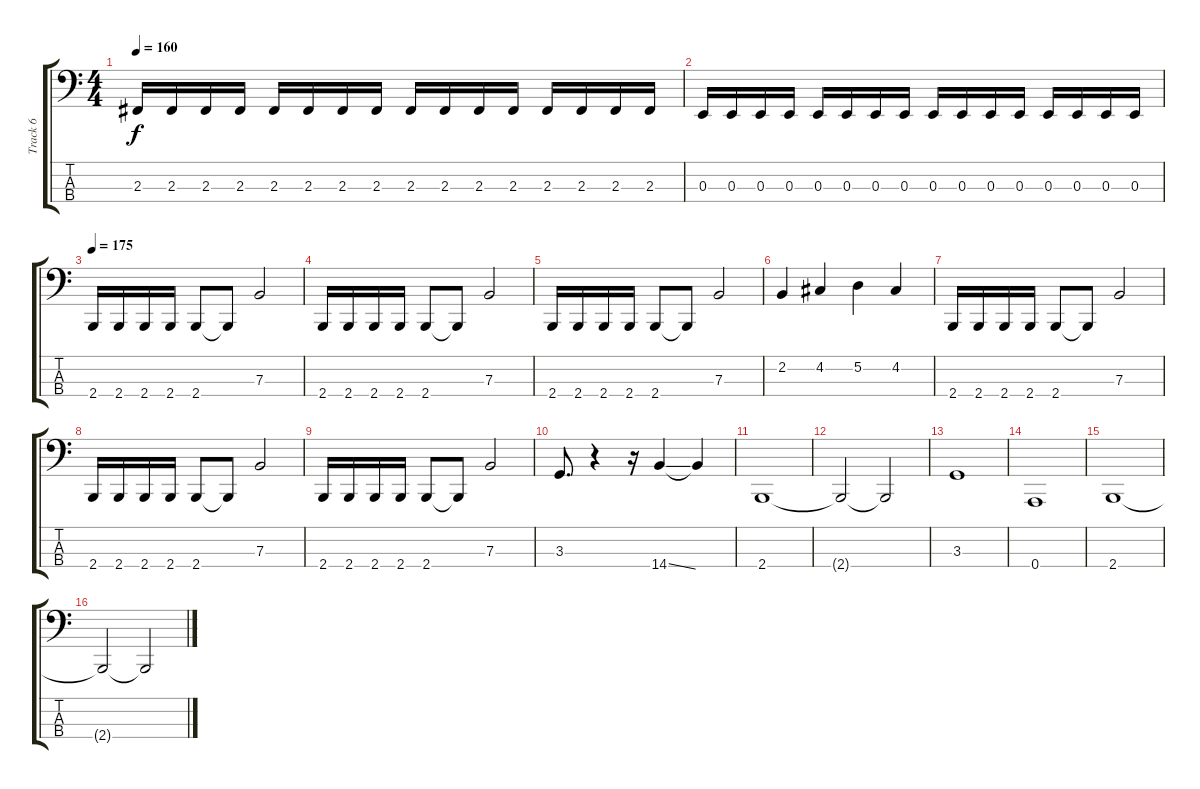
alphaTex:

\track ("Track 6" "Track 6") {instrument electricbasspick}
\staff {score tabs}
\tuning (D2 A1 E1 A0) {hide}
\ts (4 4)
\tempo 160
\clef f4
\ks c
2.3.16{dy f} 2.3.16 2.3.16 2.3.16 2.3.16 2.3.16 2.3.16 2.3.16 2.3.16 2.3.16 2.3.16 2.3.16 2.3.16 2.3.16 2.3.16 2.3.16 |
0.3.16 0.3.16 0.3.16 0.3.16 0.3.16 0.3.16 0.3.16 0.3.16 0.3.16 0.3.16 0.3.16 0.3.16 0.3.16 0.3.16 0.3.16 0.3.16 |
\tempo 175
2.4.16 2.4.16 2.4.16 2.4.16 2.4.8 2.4{t}.8 7.3.2 |
2.4.16 2.4.16 2.4.16 2.4.16 2.4.8 2.4{t}.8 7.3.2 |
2.4.16 2.4.16 2.4.16 2.4.16 2.4.8 2.4{t}.8 7.3.2 |
2.2.4 4.2.4 5.2.4 4.2.4 |
2.4.16 2.4.16 2.4.16 2.4.16 2.4.8 2.4{t}.8 7.3.2 |
2.4.16 2.4.16 2.4.16 2.4.16 2.4.8 2.4{t}.8 7.3.2 |
2.4.16 2.4.16 2.4.16 2.4.16 2.4.8 2.4{t}.8 7.3.2 |
3.3.8{d} r.4 r.16 14.4{ss}.4 14.4{t}.4 |
2.4.1 |
2.4{t}.2 2.4{t}.2 |
3.3.1 |
0.4.1 |
2.4.1 |
2.4{t}.2 2.4{t}.2
